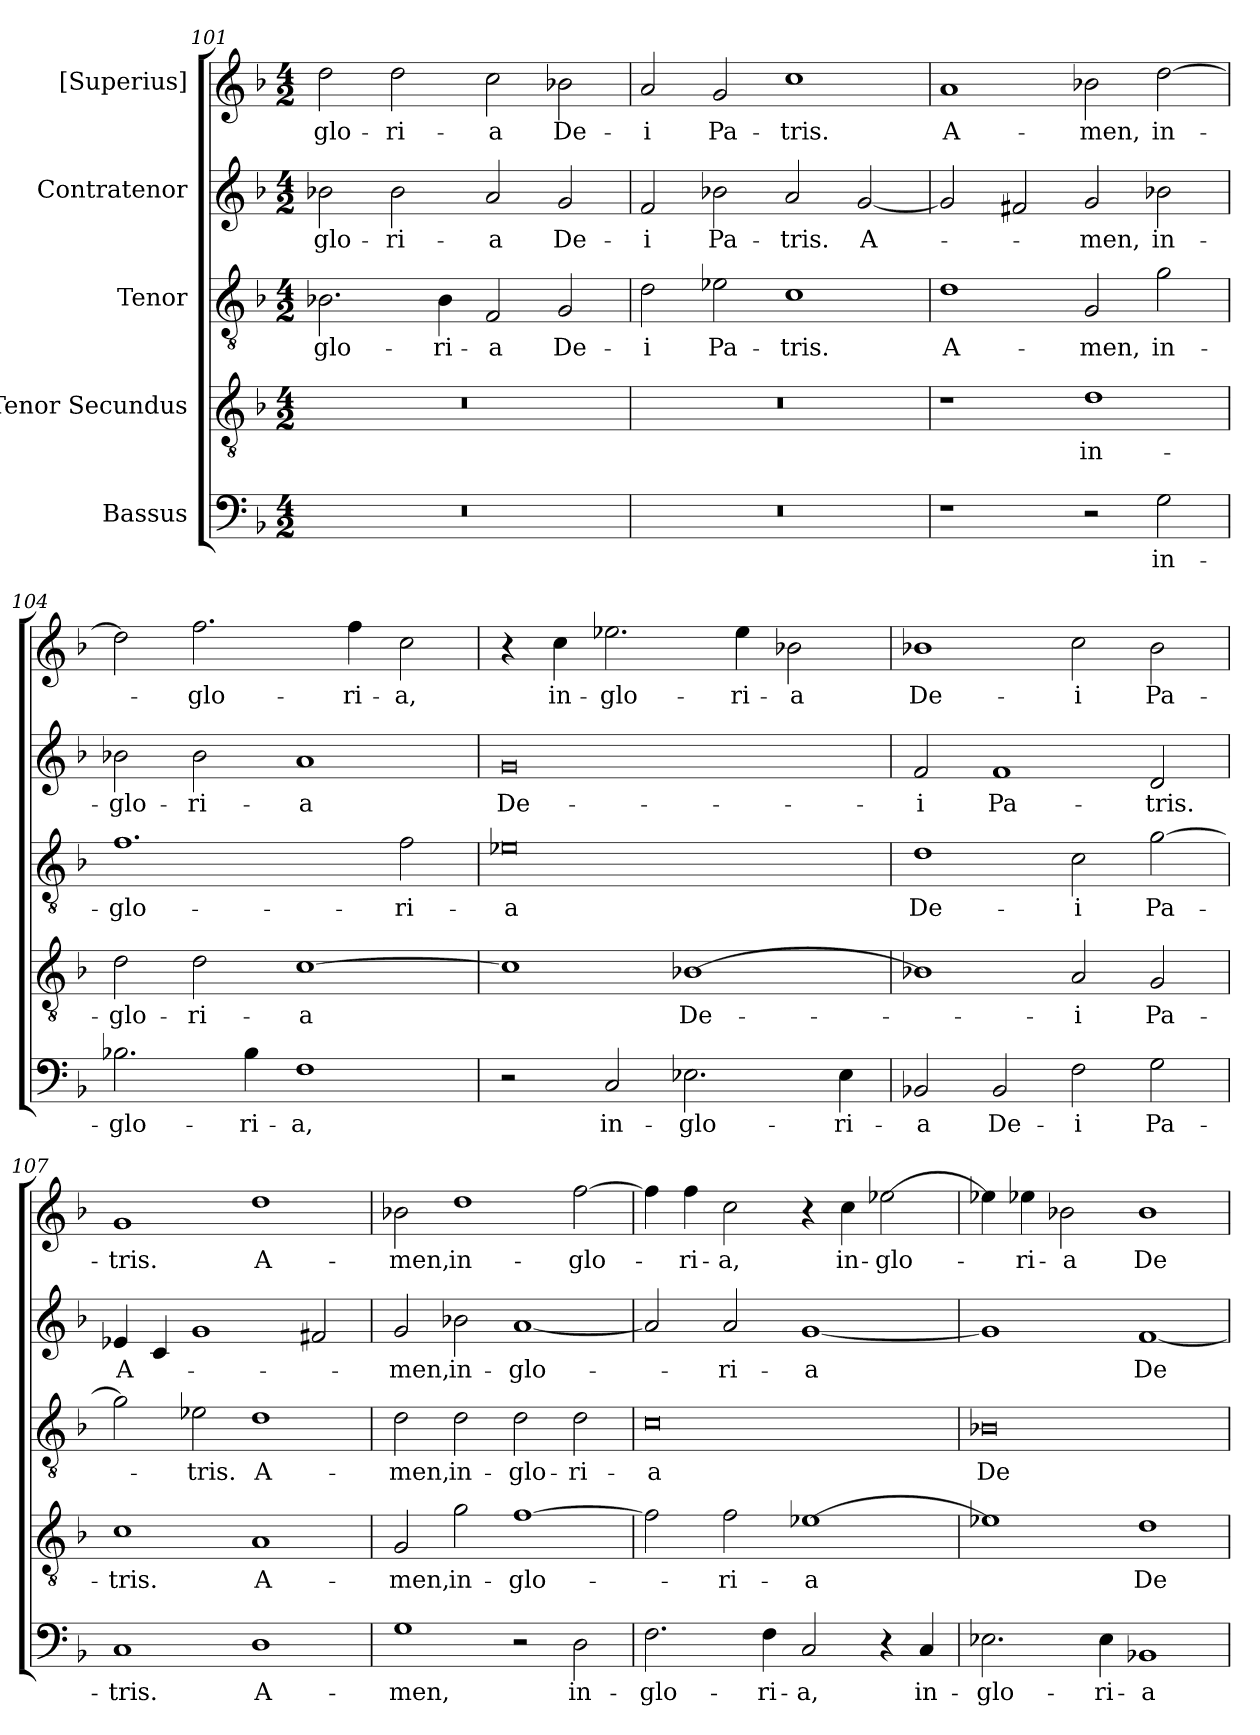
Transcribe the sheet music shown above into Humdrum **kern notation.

**kern	**text	**kern	**text	**kern	**text	**kern	**text	**kern	**text
*part5	*part5	*part4	*part4	*part3	*part3	*part2	*part2	*part1	*part1
*staff5	*staff5	*staff4	*staff4	*staff3	*staff3	*staff2	*staff2	*staff1	*staff1
*I"Bassus	*	*I"Tenor Secundus	*	*I"Tenor	*	*I"Contratenor	*	*I"[Superius]	*
*clefF4	*	*clefGv2	*	*clefGv2	*	*clefG2	*	*clefG2	*
*k[b-]	*	*k[b-]	*	*k[b-]	*	*k[b-]	*	*k[b-]	*
*M4/2	*	*M4/2	*	*M4/2	*	*M4/2	*	*M4/2	*
=101	=101	=101	=101	=101	=101	=101	=101	=101	=101
0r	.	0r	.	2.B-X\	glo-	2b-X\	glo-	2dd\	glo-
.	.	.	.	.	.	2b-\	-ri-	2dd\	-ri-
.	.	.	.	4B-\	-ri-	.	.	.	.
.	.	.	.	2F/	-a	2a/	-a	2cc\	-a
.	.	.	.	2G/	De-	2g/	De-	2b-X\	De-
=102	=102	=102	=102	=102	=102	=102	=102	=102	=102
0r	.	0r	.	2d\	-i	2f/	-i	2a/	-i
.	.	.	.	2e-X\	Pa-	2b-X\	Pa-	2g/	Pa-
.	.	.	.	1c\	-tris.	2a/	-tris.	1cc\	-tris.
.	.	.	.	.	.	[2g/	A-	.	.
=103	=103	=103	=103	=103	=103	=103	=103	=103	=103
1r	.	1r	.	1d\	A-	2g/]	.	1a/	A-
.	.	.	.	.	.	2f#X/	.	.	.
2r	.	1d\	in-	2G/	-men,	2g/	-men,	2b-X\	-men,
2G\	in-	.	.	2g\	in-	2b-X\	in-	[2dd\	in-
=104	=104	=104	=104	=104	=104	=104	=104	=104	=104
2.B-X\	glo-	2d\	glo-	1.f\	glo-	2b-X\	glo-	2dd\]	.
.	.	2d\	-ri-	.	.	2b-\	-ri-	2.ff\	glo-
4B-\	-ri-	.	.	.	.	.	.	.	.
1F\	-a,	[1c\	-a	.	.	1a/	-a	.	.
.	.	.	.	.	.	.	.	4ff\	-ri-
.	.	.	.	2f\	-ri-	.	.	2cc\	-a,
=105	=105	=105	=105	=105	=105	=105	=105	=105	=105
2r	.	1c\]	.	0e-X\	-a	0g/	De-	4r	.
.	.	.	.	.	.	.	.	4cc\	in-
2C/	in-	.	.	.	.	.	.	2.ee-X\	glo-
2.E-X\	glo-	[1B-X\	De-	.	.	.	.	.	.
.	.	.	.	.	.	.	.	4ee-\	-ri-
.	.	.	.	.	.	.	.	2b-X\	-a
4E-\	-ri-	.	.	.	.	.	.	.	.
=106	=106	=106	=106	=106	=106	=106	=106	=106	=106
2BB-X/	-a	1B-X\]	.	1d\	De-	2f/	-i	1b-X\	De-
2BB-/	De-	.	.	.	.	1f/	Pa-	.	.
2F\	-i	2A/	-i	2c\	-i	.	.	2cc\	-i
2G\	Pa-	2G/	Pa-	[2g\	Pa-	2d/	-tris.	2b-\	Pa-
=107	=107	=107	=107	=107	=107	=107	=107	=107	=107
1C/	-tris.	1c\	-tris.	2g\]	.	4e-X/	A-	1g/	-tris.
.	.	.	.	.	.	4c/	.	.	.
.	.	.	.	2e-X\	-tris.	1g/	.	.	.
1D\	A-	1A/	A-	1d\	A-	.	.	1dd\	A-
.	.	.	.	.	.	2f#X/	.	.	.
=108	=108	=108	=108	=108	=108	=108	=108	=108	=108
1G\	-men,	2G/	-men,	2d\	-men,	2g/	-men,	2b-X\	-men,
.	.	2g\	in-	2d\	in-	2b-X\	in-	1dd\	in-
2r	.	[1f\	glo-	2d\	glo-	[1a/	glo-	.	.
2D\	in-	.	.	2d\	-ri-	.	.	[2ff\	glo-
=109	=109	=109	=109	=109	=109	=109	=109	=109	=109
2.F\	glo-	2f\]	.	0c\	-a	2a/]	.	4ff\]	.
.	.	.	.	.	.	.	.	4ff\	-ri-
.	.	2f\	-ri-	.	.	2a/	-ri-	2cc\	-a,
4F\	-ri-	.	.	.	.	.	.	.	.
2C/	-a,	[1e-X\	-a	.	.	[1g/	-a	4r	.
.	.	.	.	.	.	.	.	4cc\	in-
4r	.	.	.	.	.	.	.	[2ee-X\	glo-
4C/	in-	.	.	.	.	.	.	.	.
=110	=110	=110	=110	=110	=110	=110	=110	=110	=110
2.E-X\	glo-	1e-X\]	.	0B-X\	De-	1g/]	.	4ee-X\]	.
.	.	.	.	.	.	.	.	4ee-X\	-ri-
.	.	.	.	.	.	.	.	2b-X\	-a
4E-\	-ri-	.	.	.	.	.	.	.	.
1BB-X/	-a	1d\	De-	.	.	[1f/	De-	1b-\	De-
=	=	=	=	=	=	=	=	=	=
*-	*-	*-	*-	*-	*-	*-	*-	*-	*-
